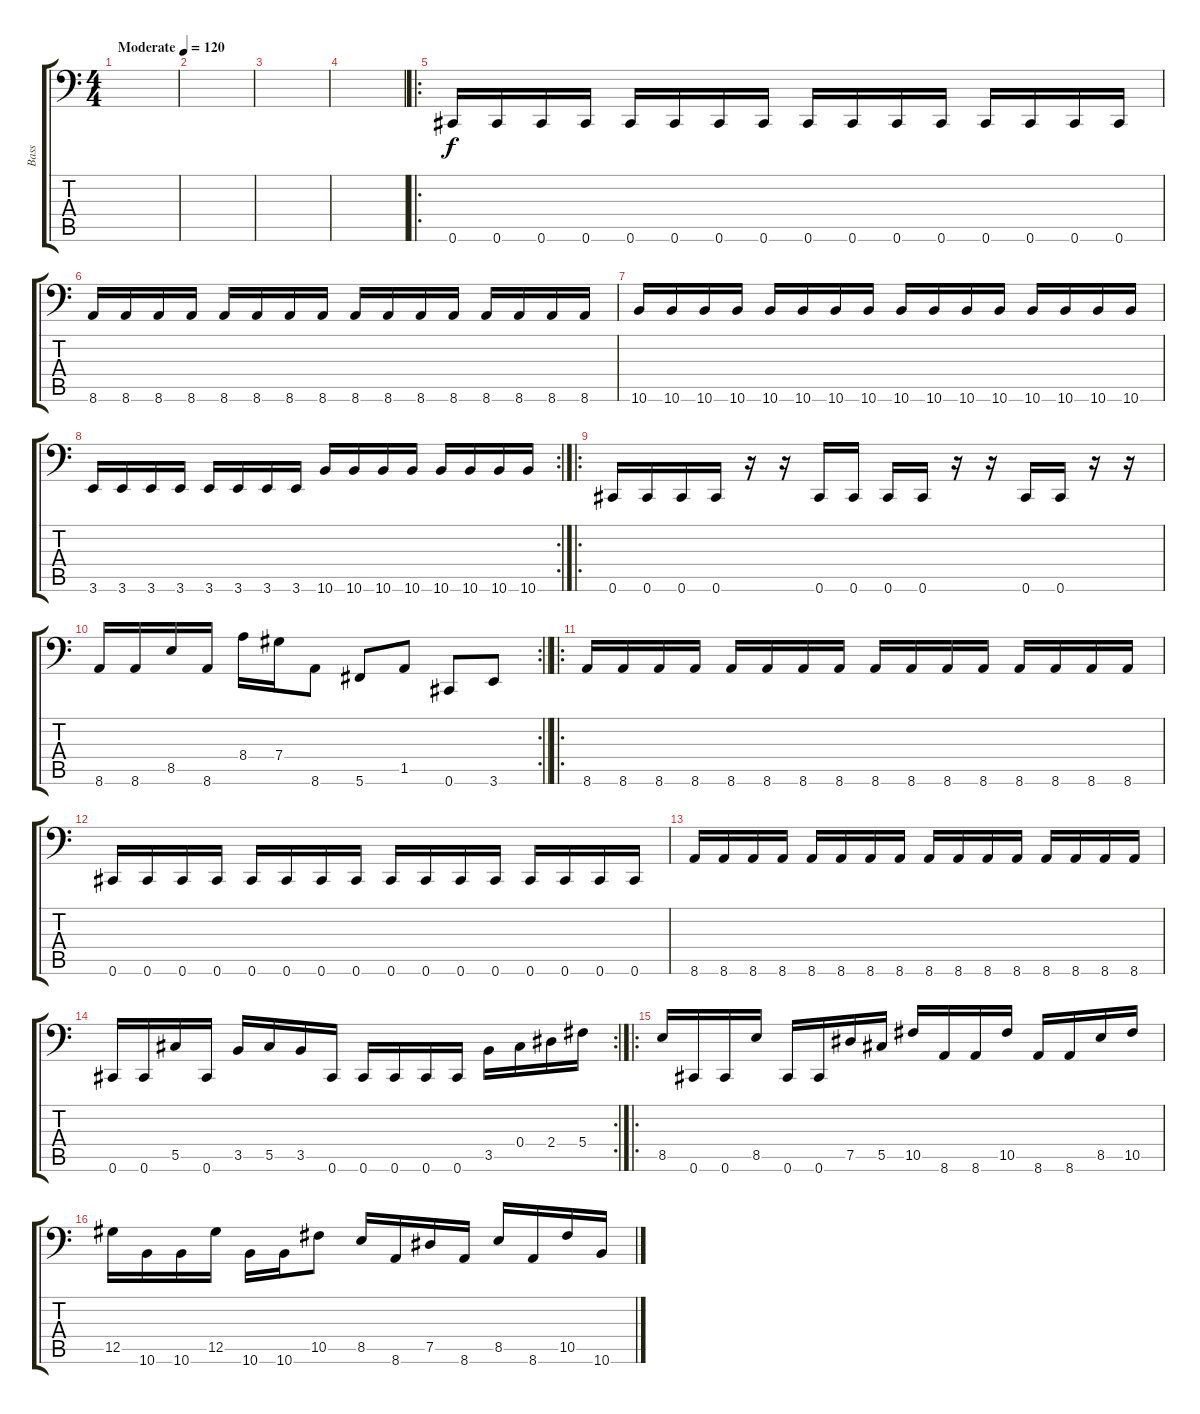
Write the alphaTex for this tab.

\track ("Bass" "Bass") {instrument electricbasspick}
\staff {score tabs}
\tuning (Eb3 Bb2 Gb2 Db2 Ab1 Db1) {hide}
\ts (4 4)
\tempo (120 "Moderate")
\clef f4
\ks c
|
|
|
|
\ro
0.6.16 0.6.16 0.6.16 0.6.16 0.6.16 0.6.16 0.6.16 0.6.16 0.6.16 0.6.16 0.6.16 0.6.16 0.6.16 0.6.16 0.6.16 0.6.16 |
8.6.16 8.6.16 8.6.16 8.6.16 8.6.16 8.6.16 8.6.16 8.6.16 8.6.16 8.6.16 8.6.16 8.6.16 8.6.16 8.6.16 8.6.16 8.6.16 |
10.6.16 10.6.16 10.6.16 10.6.16 10.6.16 10.6.16 10.6.16 10.6.16 10.6.16 10.6.16 10.6.16 10.6.16 10.6.16 10.6.16 10.6.16 10.6.16 |
\rc 2
3.6.16 3.6.16 3.6.16 3.6.16 3.6.16 3.6.16 3.6.16 3.6.16 10.6.16 10.6.16 10.6.16 10.6.16 10.6.16 10.6.16 10.6.16 10.6.16 |
\ro
0.6.16 0.6.16 0.6.16 0.6.16 r.16 r.16 0.6.16 0.6.16 0.6.16 0.6.16 r.16 r.16 0.6.16 0.6.16 r.16 r.16 |
\rc 2
\barLineRight lightlight
8.6.16 8.6.16 8.5.16 8.6.16 8.4.16 7.4.16 8.6.8 5.6.8 1.5.8 0.6.8 3.6.8 |
\ro
8.6.16 8.6.16 8.6.16 8.6.16 8.6.16 8.6.16 8.6.16 8.6.16 8.6.16 8.6.16 8.6.16 8.6.16 8.6.16 8.6.16 8.6.16 8.6.16 |
0.6.16 0.6.16 0.6.16 0.6.16 0.6.16 0.6.16 0.6.16 0.6.16 0.6.16 0.6.16 0.6.16 0.6.16 0.6.16 0.6.16 0.6.16 0.6.16 |
8.6.16 8.6.16 8.6.16 8.6.16 8.6.16 8.6.16 8.6.16 8.6.16 8.6.16 8.6.16 8.6.16 8.6.16 8.6.16 8.6.16 8.6.16 8.6.16 |
\rc 2
0.6.16 0.6.16 5.5.16 0.6.16 3.5.16 5.5.16 3.5.16 0.6.16 0.6.16 0.6.16 0.6.16 0.6.16 3.5.16 0.4.16 2.4.16 5.4.16 |
\ro
8.5.16 0.6.16 0.6.16 8.5.16 0.6.16 0.6.16 7.5.16 5.5.16 10.5.16 8.6.16 8.6.16 10.5.16 8.6.16 8.6.16 8.5.16 10.5.16 |
12.5.16 10.6.16 10.6.16 12.5.16 10.6.16 10.6.16 10.5.8 8.5.16 8.6.16 7.5.16 8.6.16 8.5.16 8.6.16 10.5.16 10.6.16
